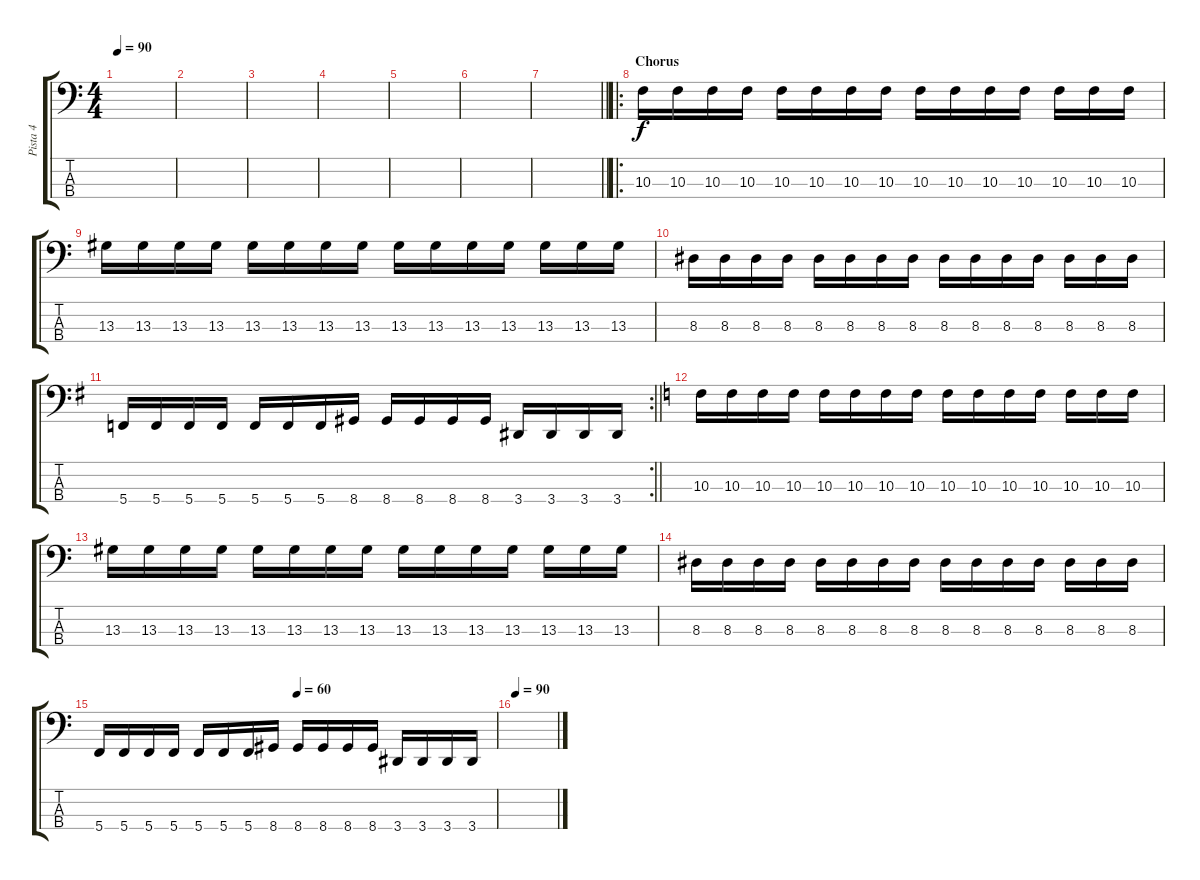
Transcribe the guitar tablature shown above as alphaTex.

\track ("Pista 4" "Pista 4") {instrument electricbassfinger}
\staff {score tabs}
\tuning (F2 C2 G1 C1) {hide}
\ts (4 4)
\tempo 90
\clef f4
\ks c
|
|
|
|
|
|
\barLineRight lightlight
|
\ro
\section ("" "Chorus")
10.3.16 10.3.16 10.3.16 10.3.16 10.3.16 10.3.16 10.3.16 10.3.16 10.3.16 10.3.16 10.3.16 10.3.16 10.3.16 10.3.16 10.3.16 |
13.3.16 13.3.16 13.3.16 13.3.16 13.3.16 13.3.16 13.3.16 13.3.16 13.3.16 13.3.16 13.3.16 13.3.16 13.3.16 13.3.16 13.3.16 |
8.3.16 8.3.16 8.3.16 8.3.16 8.3.16 8.3.16 8.3.16 8.3.16 8.3.16 8.3.16 8.3.16 8.3.16 8.3.16 8.3.16 8.3.16 |
\rc 2
\barLineRight lightlight
\ks g
5.4.16 5.4.16 5.4.16 5.4.16 5.4.16 5.4.16 5.4.16 8.4.16 8.4.16 8.4.16 8.4.16 8.4.16 3.4.16 3.4.16 3.4.16 3.4.16 |
\ks c
10.3.16 10.3.16 10.3.16 10.3.16 10.3.16 10.3.16 10.3.16 10.3.16 10.3.16 10.3.16 10.3.16 10.3.16 10.3.16 10.3.16 10.3.16 |
13.3.16 13.3.16 13.3.16 13.3.16 13.3.16 13.3.16 13.3.16 13.3.16 13.3.16 13.3.16 13.3.16 13.3.16 13.3.16 13.3.16 13.3.16 |
8.3.16 8.3.16 8.3.16 8.3.16 8.3.16 8.3.16 8.3.16 8.3.16 8.3.16 8.3.16 8.3.16 8.3.16 8.3.16 8.3.16 8.3.16 |
\tempo (60 0.5)
5.4.16 5.4.16 5.4.16 5.4.16 5.4.16 5.4.16 5.4.16 8.4.16 8.4.16 8.4.16 8.4.16 8.4.16 3.4.16 3.4.16 3.4.16 3.4.16 |
\tempo 90
